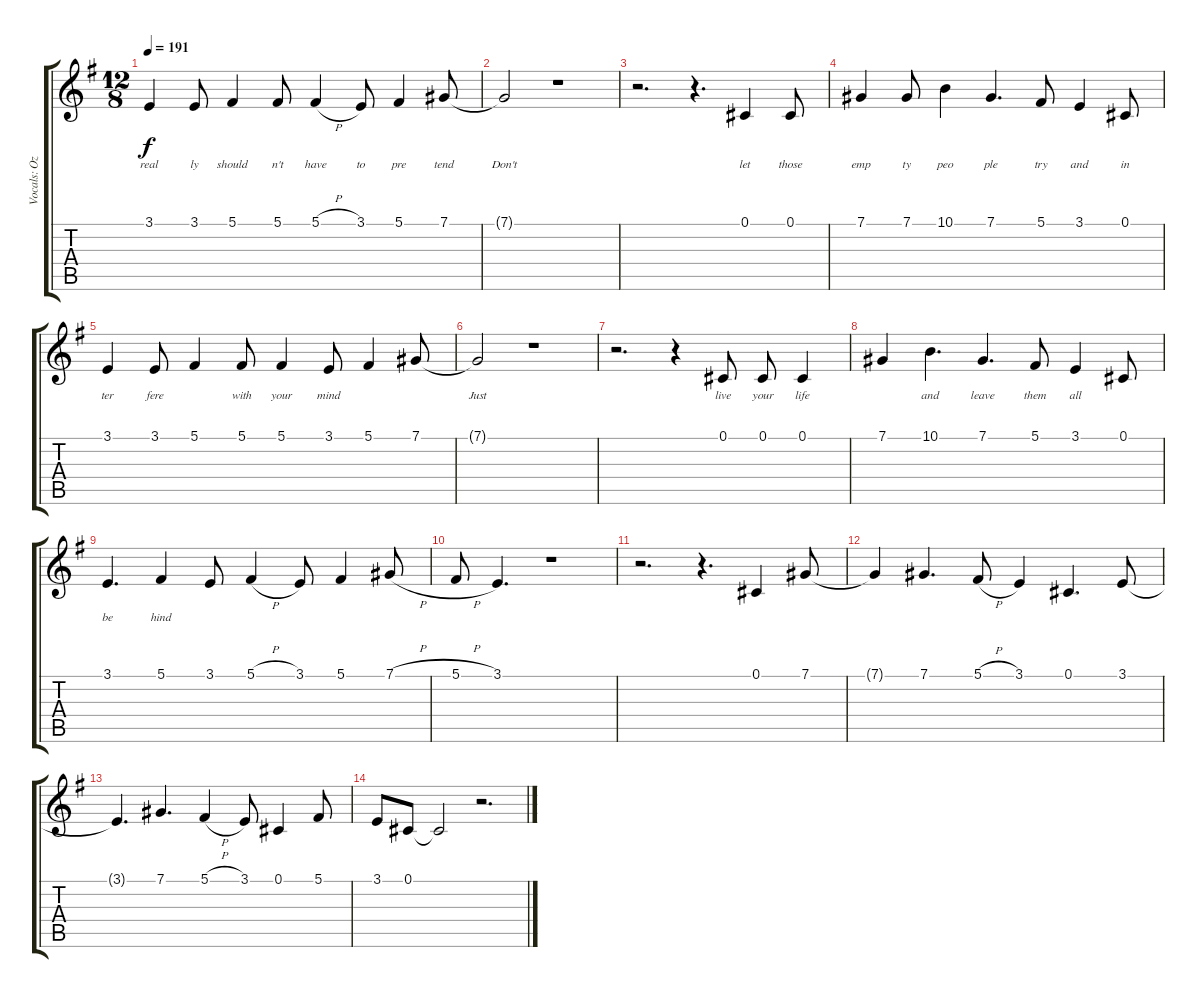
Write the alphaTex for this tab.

\track ("Vocals: Ozzy" "Vocals: Oz") {instrument lead2sawtooth}
\staff {score tabs}
\tuning (Db4 Ab3 E3 B2 Gb2 Db2) {hide}
\ts (12 8)
\tempo 191
\clef g2
\ks g
3.1.4{lyrics (0 "real") lyrics (1 "") lyrics (2 "") lyrics (3 "") lyrics (4 "") dy f} 3.1.8{lyrics (0 "ly") lyrics (1 "") lyrics (2 "") lyrics (3 "") lyrics (4 "")} 5.1.4{lyrics (0 "should") lyrics (1 "") lyrics (2 "") lyrics (3 "") lyrics (4 "")} 5.1.8{lyrics (0 "n't") lyrics (1 "") lyrics (2 "") lyrics (3 "") lyrics (4 "")} 5.1{h}.4{lyrics (0 "have") lyrics (1 "") lyrics (2 "") lyrics (3 "") lyrics (4 "")} 3.1.8{lyrics (0 "to") lyrics (1 "") lyrics (2 "") lyrics (3 "") lyrics (4 "")} 5.1.4{lyrics (0 "pre") lyrics (1 "") lyrics (2 "") lyrics (3 "") lyrics (4 "")} 7.1.8{lyrics (0 "tend") lyrics (1 "") lyrics (2 "") lyrics (3 "") lyrics (4 "")} |
7.1{t}.2{lyrics (0 "Don't") lyrics (1 "") lyrics (2 "") lyrics (3 "") lyrics (4 "")} r.1 |
r.2{d} r.4{d} 0.1.4{lyrics (0 "let") lyrics (1 "") lyrics (2 "") lyrics (3 "") lyrics (4 "")} 0.1.8{lyrics (0 "those") lyrics (1 "") lyrics (2 "") lyrics (3 "") lyrics (4 "")} |
7.1.4{lyrics (0 "emp") lyrics (1 "") lyrics (2 "") lyrics (3 "") lyrics (4 "")} 7.1.8{lyrics (0 "ty") lyrics (1 "") lyrics (2 "") lyrics (3 "") lyrics (4 "")} 10.1.4{lyrics (0 "peo") lyrics (1 "") lyrics (2 "") lyrics (3 "") lyrics (4 "")} 7.1.4{d lyrics (0 "ple") lyrics (1 "") lyrics (2 "") lyrics (3 "") lyrics (4 "")} 5.1.8{lyrics (0 "try") lyrics (1 "") lyrics (2 "") lyrics (3 "") lyrics (4 "")} 3.1.4{lyrics (0 "and") lyrics (1 "") lyrics (2 "") lyrics (3 "") lyrics (4 "")} 0.1.8{lyrics (0 "in") lyrics (1 "") lyrics (2 "") lyrics (3 "") lyrics (4 "")} |
3.1.4{lyrics (0 "ter") lyrics (1 "") lyrics (2 "") lyrics (3 "") lyrics (4 "")} 3.1.8{lyrics (0 "fere") lyrics (1 "") lyrics (2 "") lyrics (3 "") lyrics (4 "")} 5.1.4{lyrics (0 "") lyrics (1 "") lyrics (2 "") lyrics (3 "") lyrics (4 "")} 5.1.8{lyrics (0 "with") lyrics (1 "") lyrics (2 "") lyrics (3 "") lyrics (4 "")} 5.1.4{lyrics (0 "your") lyrics (1 "") lyrics (2 "") lyrics (3 "") lyrics (4 "")} 3.1.8{lyrics (0 "mind") lyrics (1 "") lyrics (2 "") lyrics (3 "") lyrics (4 "")} 5.1.4{lyrics (0 "") lyrics (1 "") lyrics (2 "") lyrics (3 "") lyrics (4 "")} 7.1.8{lyrics (0 "") lyrics (1 "") lyrics (2 "") lyrics (3 "") lyrics (4 "")} |
7.1{t}.2{lyrics (0 "Just") lyrics (1 "") lyrics (2 "") lyrics (3 "") lyrics (4 "")} r.1 |
r.2{d} r.4 0.1.8{lyrics (0 "live") lyrics (1 "") lyrics (2 "") lyrics (3 "") lyrics (4 "")} 0.1.8{lyrics (0 "your") lyrics (1 "") lyrics (2 "") lyrics (3 "") lyrics (4 "")} 0.1.4{lyrics (0 "life") lyrics (1 "") lyrics (2 "") lyrics (3 "") lyrics (4 "")} |
7.1.4{lyrics (0 "") lyrics (1 "") lyrics (2 "") lyrics (3 "") lyrics (4 "")} 10.1.4{d lyrics (0 "and") lyrics (1 "") lyrics (2 "") lyrics (3 "") lyrics (4 "")} 7.1.4{d lyrics (0 "leave") lyrics (1 "") lyrics (2 "") lyrics (3 "") lyrics (4 "")} 5.1.8{lyrics (0 "them") lyrics (1 "") lyrics (2 "") lyrics (3 "") lyrics (4 "")} 3.1.4{lyrics (0 "all") lyrics (1 "") lyrics (2 "") lyrics (3 "") lyrics (4 "")} 0.1.8{lyrics (0 "") lyrics (1 "") lyrics (2 "") lyrics (3 "") lyrics (4 "")} |
3.1.4{d lyrics (0 "be") lyrics (1 "") lyrics (2 "") lyrics (3 "") lyrics (4 "")} 5.1.4{lyrics (0 "hind") lyrics (1 "") lyrics (2 "") lyrics (3 "") lyrics (4 "")} 3.1.8{lyrics (0 "") lyrics (1 "") lyrics (2 "") lyrics (3 "") lyrics (4 "")} 5.1{h}.4{lyrics (0 "") lyrics (1 "") lyrics (2 "") lyrics (3 "") lyrics (4 "")} 3.1.8 5.1.4 7.1{h}.8 |
5.1{h}.8 3.1.4{d} r.1 |
r.2{d} r.4{d} 0.1.4 7.1.8 |
7.1{t}.4 7.1.4{d} 5.1{h}.8 3.1.4 0.1.4{d} 3.1.8 |
3.1{t}.4{d} 7.1.4{d} 5.1{h}.4 3.1.8 0.1.4 5.1.8 |
3.1.8 0.1.8 0.1{t}.2 r.2{d}
